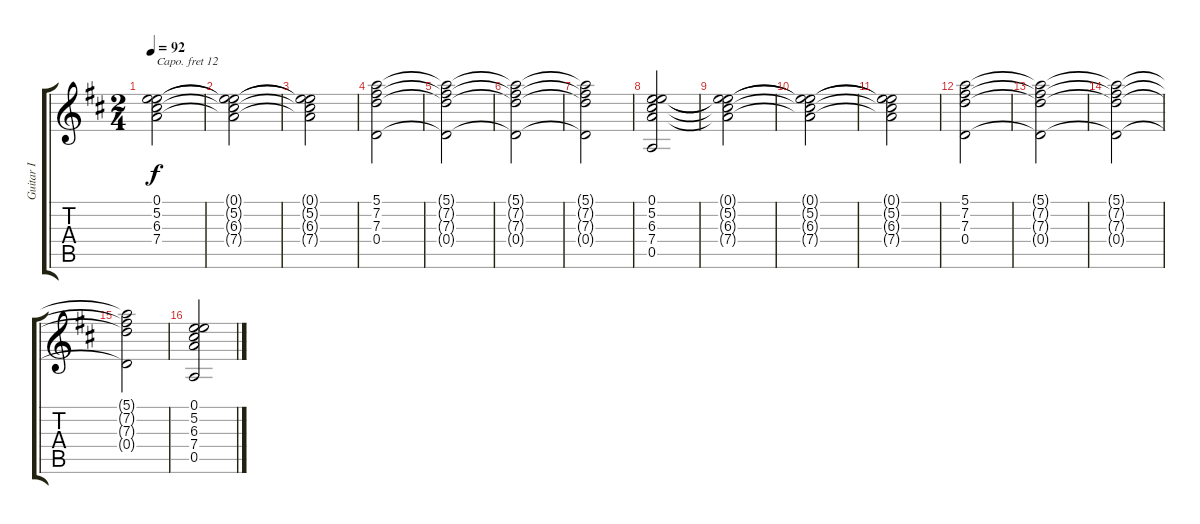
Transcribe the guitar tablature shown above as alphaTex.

\track ("Guitar I" "Guitar I") {instrument rockorgan}
\staff {score tabs}
\capo 12
\tuning (E4 B3 G3 D3 A2 E2) {hide}
\ts (2 4)
\tempo 92
\clef g2
\ks d
(0.1{t} 5.2{t} 6.3{t} 7.4{t}).2{dy f} |
(0.1{t} 5.2{t} 6.3{t} 7.4{t}).2 |
(0.1{t} 5.2{t} 6.3{t} 7.4{t}).2 |
(5.1 7.2 7.3 0.4).2 |
(5.1{t} 7.2{t} 7.3{t} 0.4{t}).2 |
(5.1{t} 7.2{t} 7.3{t} 0.4{t}).2 |
(5.1{t} 7.2{t} 7.3{t} 0.4{t}).2 |
(0.1 5.2 6.3 7.4 0.5).2 |
(0.1{t} 5.2{t} 6.3{t} 7.4{t}).2 |
(0.1{t} 5.2{t} 6.3{t} 7.4{t}).2 |
(0.1{t} 5.2{t} 6.3{t} 7.4{t}).2 |
(5.1 7.2 7.3 0.4).2 |
(5.1{t} 7.2{t} 7.3{t} 0.4{t}).2 |
(5.1{t} 7.2{t} 7.3{t} 0.4{t}).2 |
(5.1{t} 7.2{t} 7.3{t} 0.4{t}).2 |
(0.1 5.2 6.3 7.4 0.5).2
